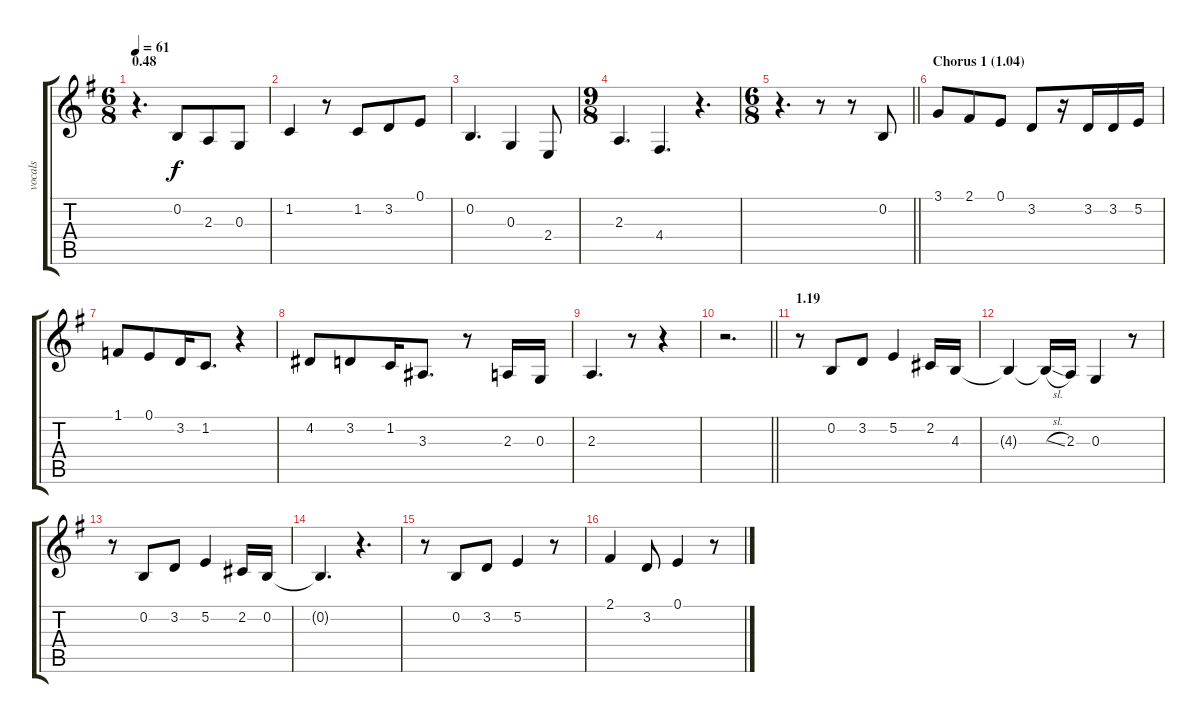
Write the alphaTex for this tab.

\track ("vocals" "vocals") {instrument clarinet}
\staff {score tabs}
\tuning (E4 B3 G3 D3 A2 E2) {hide}
\ts (6 8)
\section ("" "0.48")
\tempo 61
\clef g2
\ks g
r.4{d dy f} 0.2.8 2.3.8 0.3.8 |
1.2.4 r.8 1.2.8 3.2.8 0.1.8 |
0.2.4{d} 0.3.4 2.4.8 |
\ts (9 8)
2.3.4{d} 4.4.4{d} r.4{d} |
\ts (6 8)
\barLineRight lightlight
r.4{d} r.8 r.8 0.2.8 |
\section ("" "Chorus 1 (1.04)")
3.1.8 2.1.8 0.1.8 3.2.8 r.16 3.2.16 3.2.16 5.2.16 |
1.1.8 0.1.8 3.2.16 1.2.8{d} r.4 |
4.2.8 3.2.8 1.2.16 3.3.8{d} r.8 2.3.16 0.3.16 |
2.3.4{d} r.8 r.4 |
\barLineRight lightlight
r.2{d} |
\section ("" "1.19")
r.8 0.2.8 3.2.8 5.2.4 2.2.16 4.3.16 |
4.3{t}.4 4.3{sl t}.16 2.3.16 0.3.4 r.8 |
r.8 0.2.8 3.2.8 5.2.4 2.2.16 0.2.16 |
0.2{t}.4{d} r.4{d} |
r.8 0.2.8 3.2.8 5.2.4 r.8 |
2.1.4 3.2.8 0.1.4 r.8
